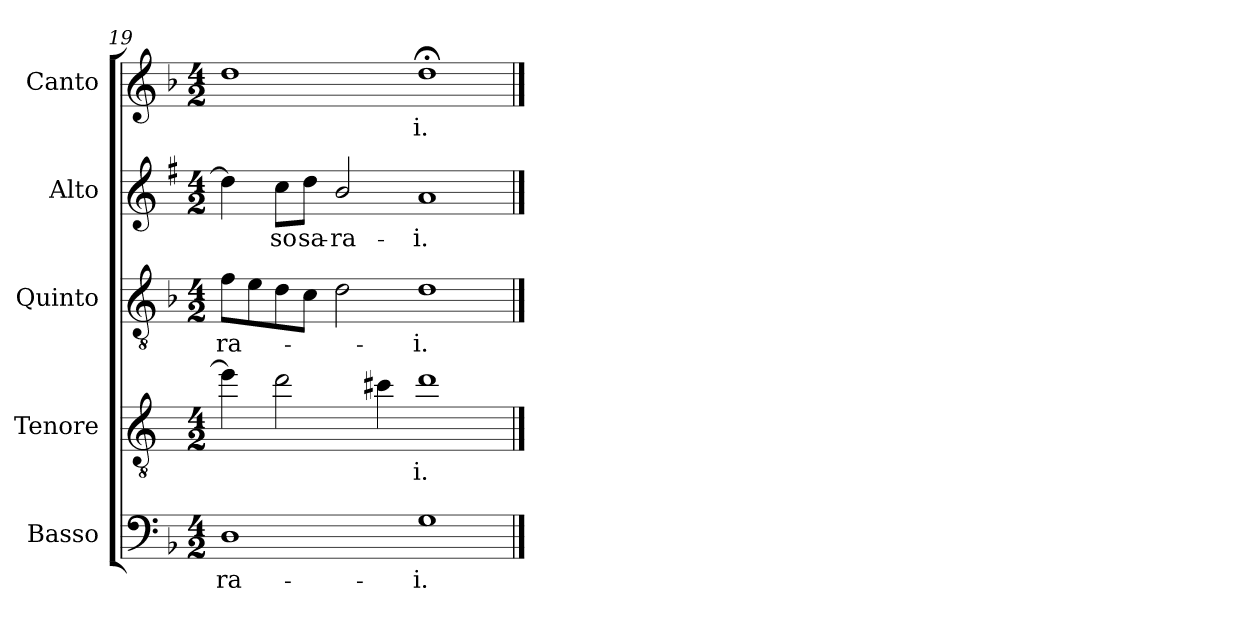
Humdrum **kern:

**kern	**text	**kern	**text	**kern	**text	**kern	**text	**kern	**text
*part5	*part5	*part4	*part4	*part3	*part3	*part2	*part2	*part1	*part1
*staff5	*staff5	*staff4	*staff4	*staff3	*staff3	*staff2	*staff2	*staff1	*staff1
*I"Basso	*	*I"Tenore	*	*I"Quinto	*	*I"Alto	*	*I"Canto	*
*I'B	*	*I'T	*	*	*	*I'A	*	*I'C	*
*clefF4	*	*clefGv2	*	*clefGv2	*	*clefG2	*	*clefG2	*
*	*	*ITrd4c7	*	*	*	*ITrd1c2	*	*	*
*k[b-]	*	*k[b-]	*	*k[b-]	*	*k[b-]	*	*k[b-]	*
*F:	*	*F:	*	*F:	*	*F:	*	*F:	*
*M4/2	*	*M4/2	*	*M4/2	*	*M4/2	*	*M4/2	*
=19	=19	=19	=19	=19	=19	=19	=19	=19	=19
!	!LO:LY:b	!	!	!	!LO:LY:b	!	!	!	!
1D	-ra-	4a\]	.	8f\L	-ra-	4cc\]	.	1dd	.
.	.	.	.	8e\	.	.	.	.	.
!	!	!	!	!	!	!	!LO:LY:b	!	!
.	.	2g\	.	8d\	.	8b-\L	-so	.	.
!	!	!	!	!	!	!	!LO:LY:b	!	!
.	.	.	.	8c\J	.	8cc\J	sa-	.	.
!	!	!	!	!	!	!	!LO:LY:b	!	!
.	.	.	.	2d\	.	2a/	-ra-	.	.
.	.	4f#X\	.	.	.	.	.	.	.
!	!LO:LY:b	!	!LO:LY:b	!	!LO:LY:b	!	!LO:LY:b	!	!LO:LY:b
1G	-i.	1g	-i.	1d	-i.	1g	-i.	1dd;<	-i.
==	==	==	==	==	==	==	==	==	==
*-	*-	*-	*-	*-	*-	*-	*-	*-	*-
